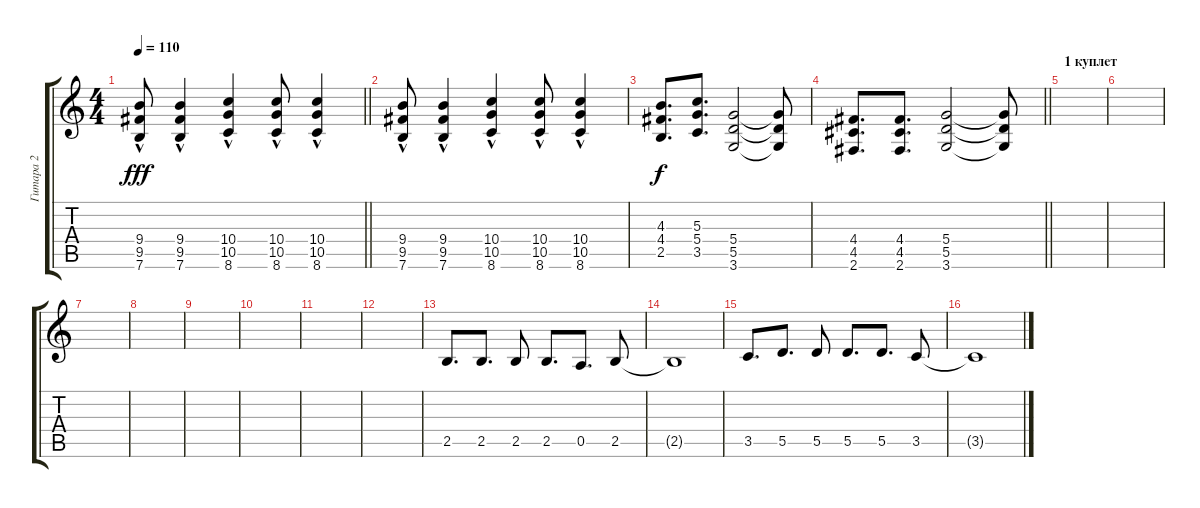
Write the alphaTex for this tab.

\track ("Гитара 2" "Гитара 2") {instrument distortionguitar}
\staff {score tabs}
\tuning (E4 B3 G3 D3 A2 E2) {hide}
\ts (4 4)
\tempo 110
\clef g2
\barLineRight lightlight
\ks c
(9.4{hac} 9.5{hac} 7.6{hac}).8{dy fff} (9.4{hac} 9.5{hac} 7.6{hac}).4 (10.4{hac} 10.5{hac} 8.6{hac}).4 (10.4{hac} 10.5{hac} 8.6{hac}).8 (10.4{hac} 10.5{hac} 8.6{hac}).4 |
(9.4{hac} 9.5{hac} 7.6{hac}).8 (9.4{hac} 9.5{hac} 7.6{hac}).4 (10.4{hac} 10.5{hac} 8.6{hac}).4 (10.4{hac} 10.5{hac} 8.6{hac}).8 (10.4{hac} 10.5{hac} 8.6{hac}).4 |
(4.3 4.4 2.5).8{d dy f} (5.3 5.4 3.5).8{d} (5.4 5.5 3.6).2 (5.4{t} 5.5{t} 3.6{t}).8 |
\barLineRight lightlight
(4.4 4.5 2.6).8{d} (4.4 4.5 2.6).8{d} (5.4 5.5 3.6).2 (5.4{t} 5.5{t} 3.6{t}).8 |
\section ("" "1 куплет")
|
|
|
|
|
|
|
|
2.5.8{d} 2.5.8{d} 2.5.8 2.5.8{d} 0.5.8{d} 2.5.8 |
2.5{t}.1 |
3.5.8{d} 5.5.8{d} 5.5.8 5.5.8{d} 5.5.8{d} 3.5.8 |
3.5{t}.1
